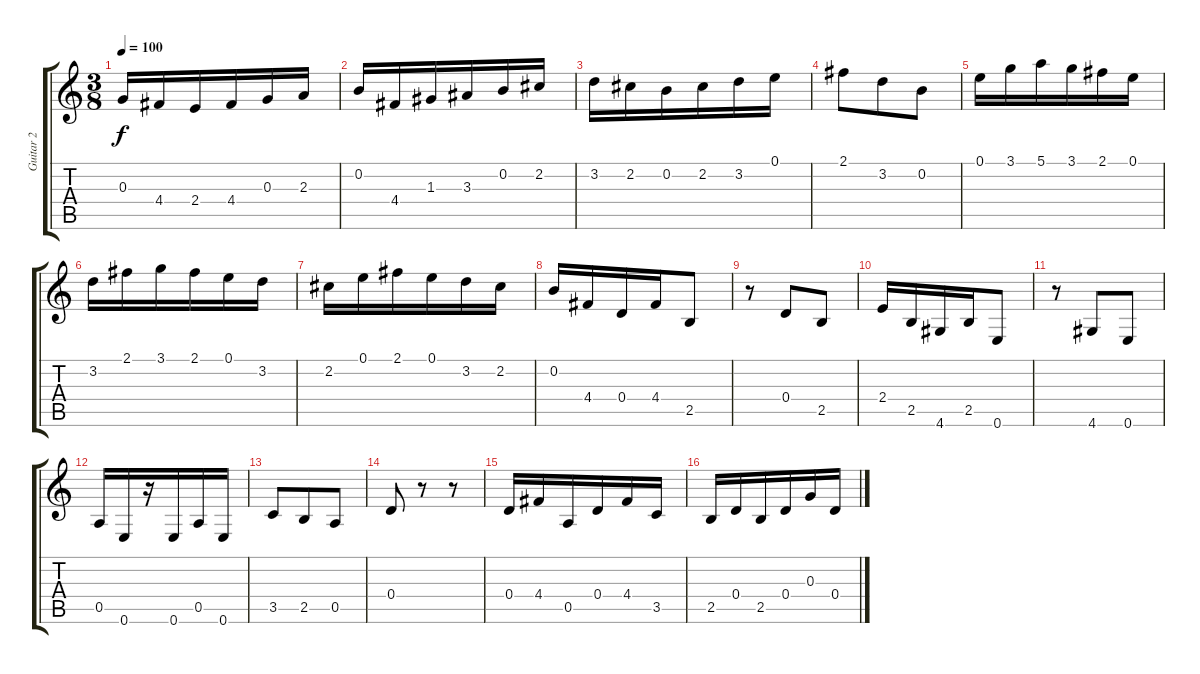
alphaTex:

\track ("Guitar 2" "Guitar 2") {instrument acousticguitarsteel}
\staff {score tabs}
\tuning (E4 B3 G3 D3 A2 E2) {hide}
\ts (3 8)
\tempo 100
\clef g2
\ks c
0.3.16{dy f} 4.4.16 2.4.16 4.4.16 0.3.16 2.3.16 |
0.2.16 4.4.16 1.3.16 3.3.16 0.2.16 2.2.16 |
3.2.16 2.2.16 0.2.16 2.2.16 3.2.16 0.1.16 |
2.1.8 3.2.8 0.2.8 |
0.1.16 3.1.16 5.1.16 3.1.16 2.1.16 0.1.16 |
3.2.16 2.1.16 3.1.16 2.1.16 0.1.16 3.2.16 |
2.2.16 0.1.16 2.1.16 0.1.16 3.2.16 2.2.16 |
0.2.16 4.4.16 0.4.16 4.4.16 2.5.8 |
r.8 0.4.8 2.5.8 |
2.4.16 2.5.16 4.6.16 2.5.16 0.6.8 |
r.8 4.6.8 0.6.8 |
0.5.16 0.6.16 r.16 0.6.16 0.5.16 0.6.16 |
3.5.8 2.5.8 0.5.8 |
0.4.8 r.8 r.8 |
0.4.16 4.4.16 0.5.16 0.4.16 4.4.16 3.5.16 |
2.5.16 0.4.16 2.5.16 0.4.16 0.3.16 0.4.16
